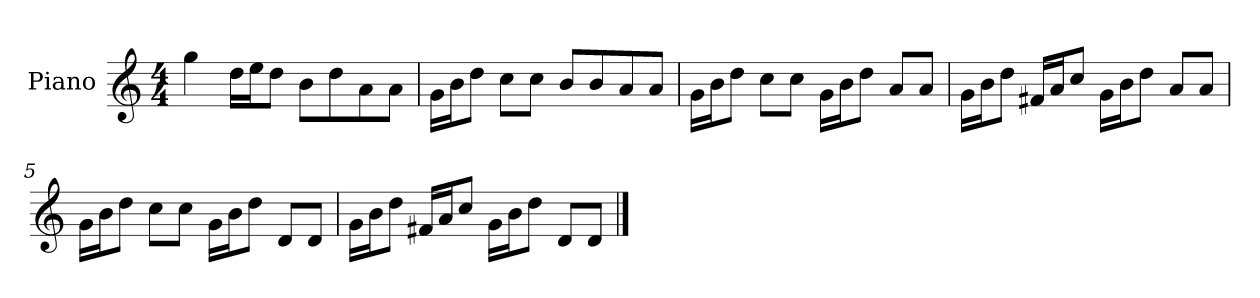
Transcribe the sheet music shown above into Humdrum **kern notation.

**kern
*part1
*staff1
*I"Piano
*I'P-no
*clefG2
*k[]
*M4/4
*MM90
=1
4gg\
16dd\LL
16ee\J
8dd\J
8b\L
8dd\
8a\
8a\J
=2
16g\LL
16b\J
8dd\J
8cc\L
8cc\J
8b/L
8b/
8a/
8a/J
=3
16g\LL
16b\J
8dd\J
8cc\L
8cc\J
16g\LL
16b\J
8dd\J
8a/L
8a/J
=4
16g\LL
16b\J
8dd\J
16f#X/LL
16a/J
8cc/J
16g\LL
16b\J
8dd\J
8a/L
8a/J
!!LO:LB:g=z
=5
16g\LL
16b\J
8dd\J
8cc\L
8cc\J
16g\LL
16b\J
8dd\J
8d/L
8d/J
=6
16g\LL
16b\J
8dd\J
16f#X/LL
16a/J
8cc/J
16g\LL
16b\J
8dd\J
8d/L
8d/J
==
*-
